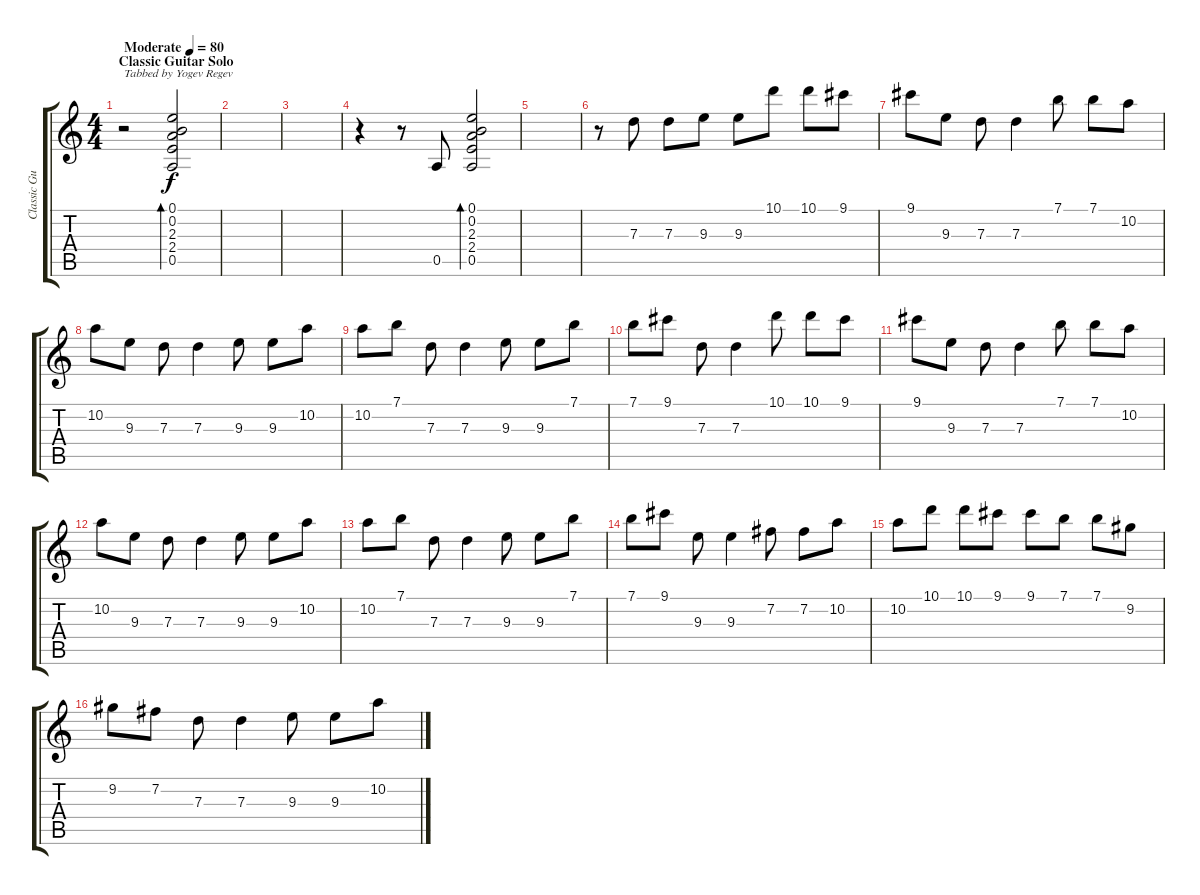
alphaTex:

\track ("Classic Guitar" "Classic Gu") {instrument acousticguitarnylon}
\staff {score tabs}
\tuning (E4 B3 G3 D3 A2 E2) {hide}
\ts (4 4)
\section ("" "Classic Guitar Solo")
\tempo (80 "Moderate")
\clef g2
\ks c
r.2{txt "Tabbed by Yogev Regev" dy f instrument acousticguitarnylon} (0.1 0.2 2.3 2.4 0.5).2{bd 240} |
|
|
r.4 r.8 0.5.8 (0.1 0.2 2.3 2.4 0.5).2{bd 240} |
|
r.8 7.3.8 7.3.8 9.3.8 9.3.8 10.1.8 10.1.8 9.1.8 |
9.1.8 9.3.8 7.3.8 7.3.4 7.1.8 7.1.8 10.2.8 |
10.2.8 9.3.8 7.3.8 7.3.4 9.3.8 9.3.8 10.2.8 |
10.2.8 7.1.8 7.3.8 7.3.4 9.3.8 9.3.8 7.1.8 |
7.1.8 9.1.8 7.3.8 7.3.4 10.1.8 10.1.8 9.1.8 |
9.1.8 9.3.8 7.3.8 7.3.4 7.1.8 7.1.8 10.2.8 |
10.2.8 9.3.8 7.3.8 7.3.4 9.3.8 9.3.8 10.2.8 |
10.2.8 7.1.8 7.3.8 7.3.4 9.3.8 9.3.8 7.1.8 |
7.1.8 9.1.8 9.3.8 9.3.4 7.2.8 7.2.8 10.2.8 |
10.2.8 10.1.8 10.1.8 9.1.8 9.1.8 7.1.8 7.1.8 9.2.8 |
9.2.8 7.2.8 7.3.8 7.3.4 9.3.8 9.3.8 10.2.8
